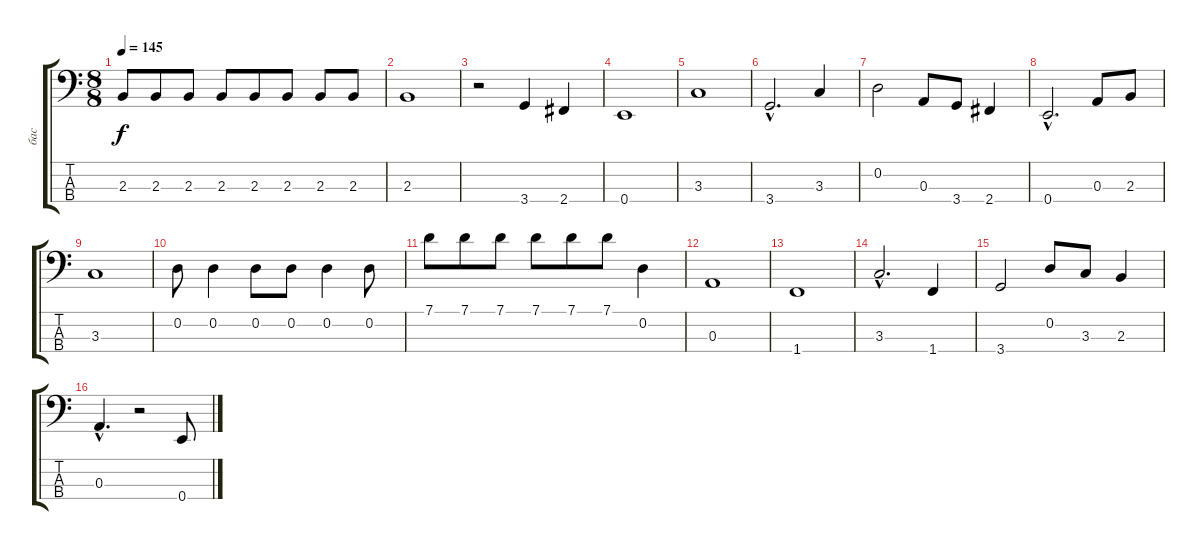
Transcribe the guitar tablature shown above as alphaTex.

\track ("бас" "бас") {instrument electricbassfinger}
\staff {score tabs}
\tuning (G2 D2 A1 E1) {hide}
\ts (8 8)
\tempo 145
\clef f4
\ks c
2.3.8{dy f} 2.3.8 2.3.8 2.3.8 2.3.8 2.3.8 2.3.8 2.3.8 |
2.3.1 |
r.2 3.4.4 2.4.4 |
0.4.1 |
3.3.1 |
3.4{hac}.2{d} 3.3.4 |
0.2.2 0.3.8 3.4.8 2.4.4 |
0.4{hac}.2{d} 0.3.8 2.3.8 |
3.3.1 |
0.2.8 0.2.4 0.2.8 0.2.8 0.2.4 0.2.8 |
7.1.8 7.1.8 7.1.8 7.1.8 7.1.8 7.1.8 0.2.4 |
0.3.1 |
1.4.1 |
3.3{hac}.2{d} 1.4.4 |
3.4.2 0.2.8 3.3.8 2.3.4 |
0.3{hac}.4{d} r.2 0.4.8
